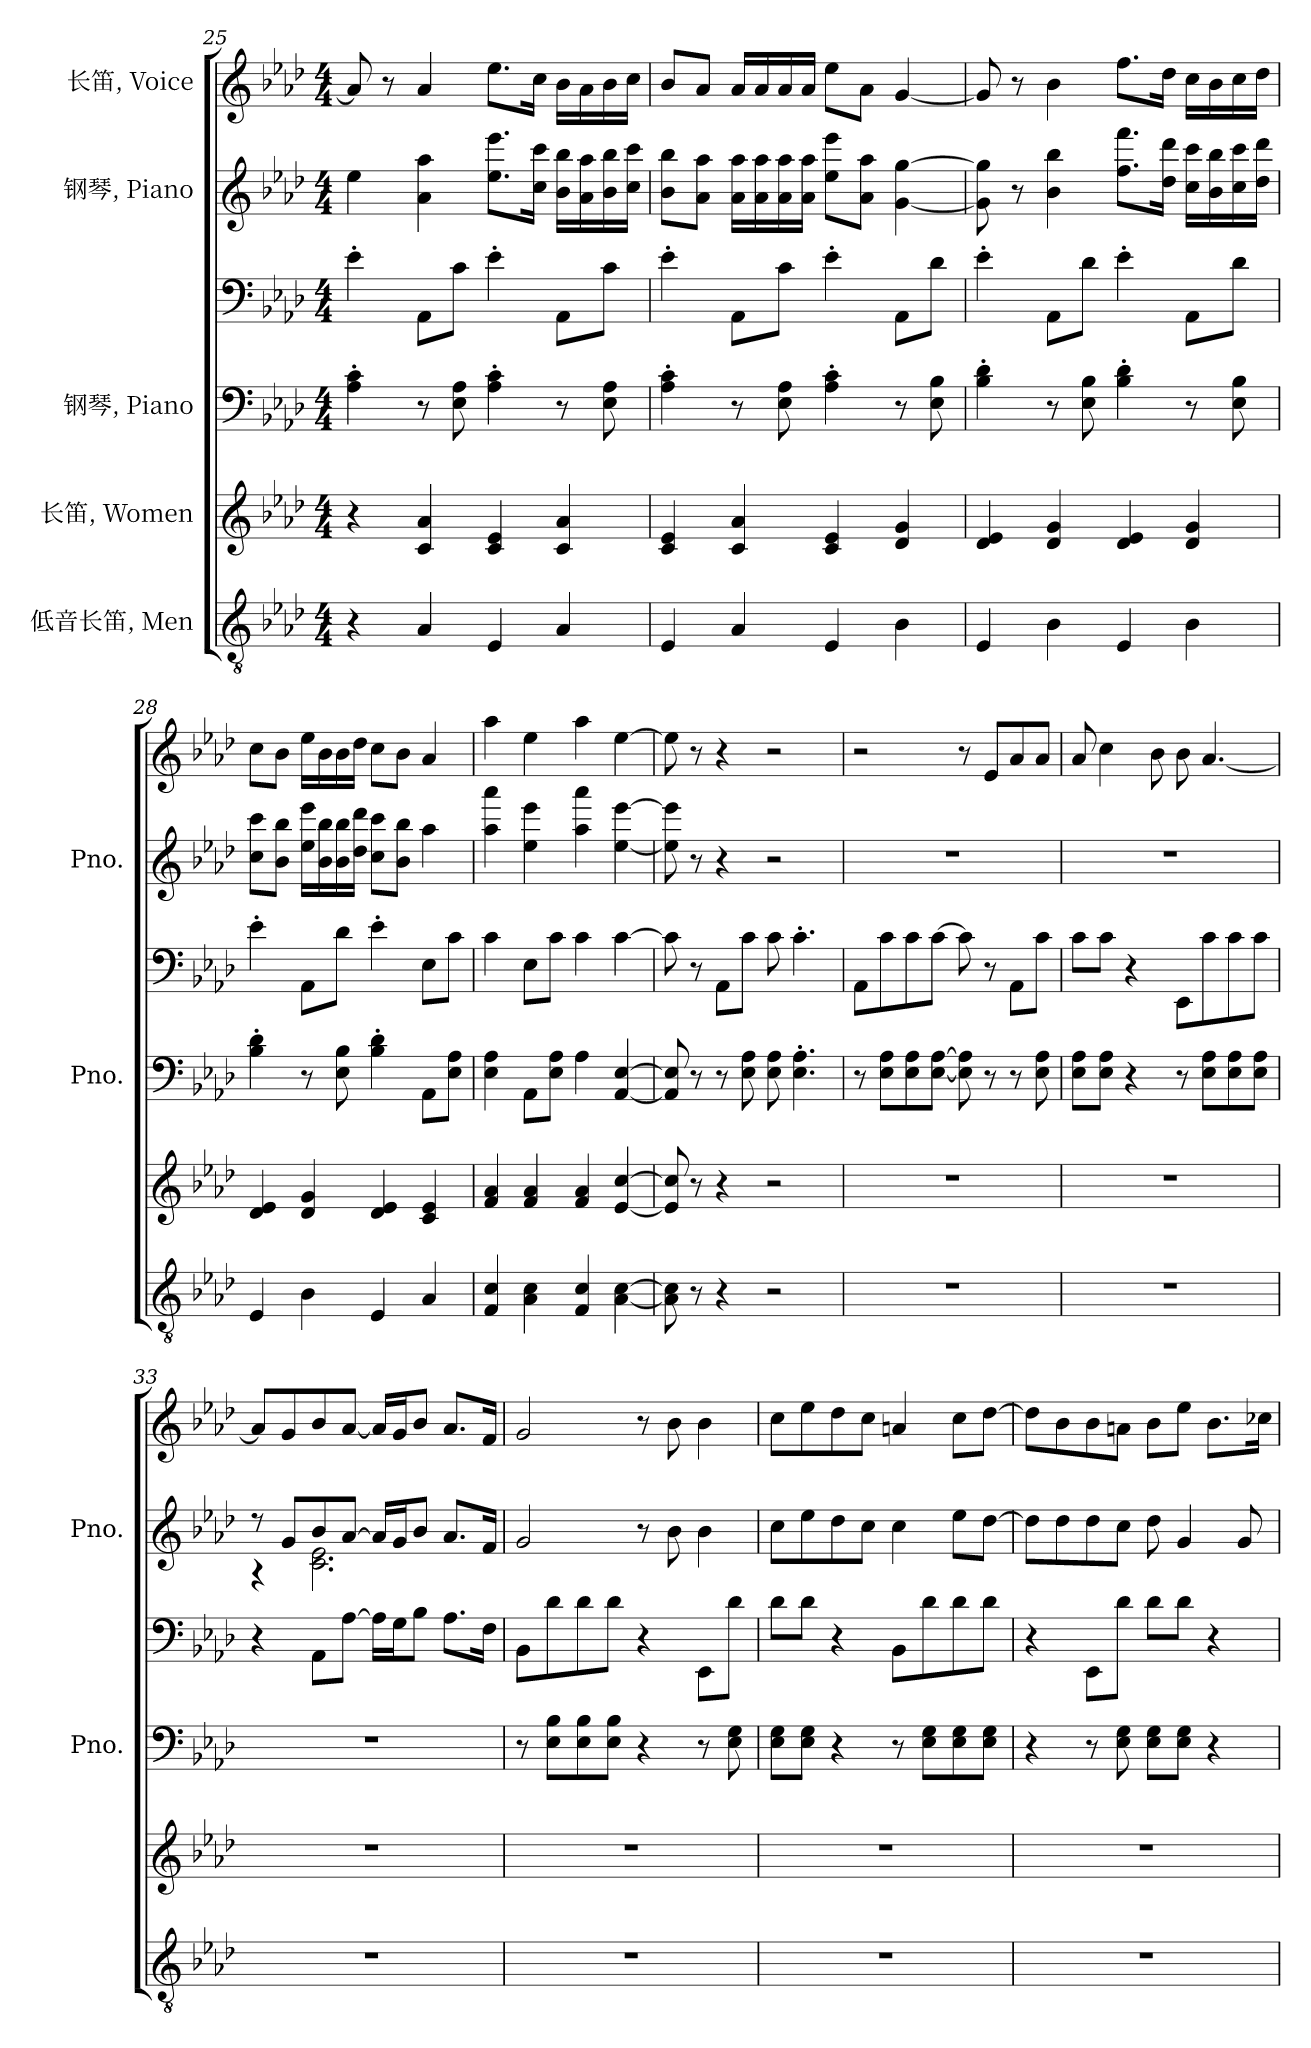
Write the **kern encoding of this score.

**kern	**kern	**kern	**kern	**kern	**kern
*part5	*part4	*part3	*part3	*part2	*part1
*staff6	*staff5	*staff4	*staff3	*staff2	*staff1
*I"低音长笛, Men	*I"长笛, Women	*I"钢琴, Piano	*	*I"钢琴, Piano	*I"长笛, Voice
*	*	*I'Pno.	*	*I'Pno.	*
*clefGv2	*clefG2	*clefF4	*clefF4	*clefG2	*clefG2
*k[b-e-a-d-]	*k[b-e-a-d-]	*k[b-e-a-d-]	*k[b-e-a-d-]	*k[b-e-a-d-]	*k[b-e-a-d-]
*M4/4	*M4/4	*M4/4	*M4/4	*M4/4	*M4/4
=25	=25	=25	=25	=25	=25
4r	4r	4A-\' 4c\'	4e-'\	4ee-\	8a-/]
.	.	.	.	.	8r
4A-/	4c/ 4a-/	8r	8AA-\L	4a-\ 4aa-\	4a-/
.	.	8E-\ 8A-\	8c\J	.	.
4E-/	4c/ 4e-/	4A-\' 4c\'	4e-'\	8.ee-\ 8.eee-\L	8.ee-\L
.	.	.	.	16cc\ 16ccc\Jk	16cc\Jk
4A-/	4c/ 4a-/	8r	8AA-\L	16b-\ 16bb-\LL	16b-\LL
.	.	.	.	16a-\ 16aa-\	16a-\
.	.	8E-\ 8A-\	8c\J	16b-\ 16bb-\	16b-\
.	.	.	.	16cc\ 16ccc\JJ	16cc\JJ
!!LO:LB:g=z
=26	=26	=26	=26	=26	=26
4E-/	4c/ 4e-/	4A-\' 4c\'	4e-'\	8b-\ 8bb-\L	8b-/L
.	.	.	.	8a-\ 8aa-\J	8a-/J
4A-/	4c/ 4a-/	8r	8AA-\L	16a-\ 16aa-\LL	16a-/LL
.	.	.	.	16a-\ 16aa-\	16a-/
.	.	8E-\ 8A-\	8c\J	16a-\ 16aa-\	16a-/
.	.	.	.	16a-\ 16aa-\JJ	16a-/JJ
4E-/	4c/ 4e-/	4A-\' 4c\'	4e-'\	8ee-\ 8eee-\L	8ee-\L
.	.	.	.	8a-\ 8aa-\J	8a-\J
4B-\	4d-/ 4g/	8r	8AA-\L	[4g\ [4gg\	[4g/
.	.	8E-\ 8B-\	8d-\J	.	.
=27	=27	=27	=27	=27	=27
4E-/	4d-/ 4e-/	4B-\' 4d-\'	4e-'\	8g\] 8gg\]	8g/]
.	.	.	.	8r	8r
4B-\	4d-/ 4g/	8r	8AA-\L	4b-\ 4bb-\	4b-\
.	.	8E-\ 8B-\	8d-\J	.	.
4E-/	4d-/ 4e-/	4B-\' 4d-\'	4e-'\	8.ff\ 8.fff\L	8.ff\L
.	.	.	.	16dd-\ 16ddd-\Jk	16dd-\Jk
4B-\	4d-/ 4g/	8r	8AA-\L	16cc\ 16ccc\LL	16cc\LL
.	.	.	.	16b-\ 16bb-\	16b-\
.	.	8E-\ 8B-\	8d-\J	16cc\ 16ccc\	16cc\
.	.	.	.	16dd-\ 16ddd-\JJ	16dd-\JJ
=28	=28	=28	=28	=28	=28
4E-/	4d-/ 4e-/	4B-\' 4d-\'	4e-'\	8cc\ 8ccc\L	8cc\L
.	.	.	.	8b-\ 8bb-\J	8b-\J
4B-\	4d-/ 4g/	8r	8AA-\L	16ee-\ 16eee-\LL	16ee-\LL
.	.	.	.	16b-\ 16bb-\	16b-\
.	.	8E-\ 8B-\	8d-\J	16b-\ 16bb-\	16b-\
.	.	.	.	16dd-\ 16ddd-\JJ	16dd-\JJ
4E-/	4d-/ 4e-/	4B-\' 4d-\'	4e-'\	8cc\ 8ccc\L	8cc\L
.	.	.	.	8b-\ 8bb-\J	8b-\J
*	*	*	*	*	*MM50
4A-/	4c/ 4e-/	8AA-\L	8E-\L	4aa-\	4a-/
.	.	8E-\ 8A-\J	8c\J	.	.
!!LO:PB:g=z
=29	=29	=29	=29	=29	=29
4F/ 4c/	4f/ 4a-/	4E-\ 4A-\	4c\	4aa-\ 4aaa-\	4aa-\
4A-\ 4c\	4f/ 4a-/	8AA-\L	8E-\L	4ee-\ 4eee-\	4ee-\
.	.	8E-\ 8A-\J	8c\J	.	.
4F/ 4c/	4f/ 4a-/	4A-\	4c\	4aa-\ 4aaa-\	4aa-\
*	*	*	*	*	*MM30
[4A-\ [4c\	[4e-/ [4cc/	[4AA-/ [4E-/	[4c\	[4ee-\ [4eee-\	[4ee-\
=30	=30	=30	=30	=30	=30
8A-\] 8c\]	8e-/] 8cc/]	8AA-/] 8E-/]	8c\]	8ee-\] 8eee-\]	8ee-\]
8r	8r	8r	8r	8r	8r
*	*	*	*	*	*MM90
4r	4r	8r	8AA-\L	4r	4r
.	.	8E-\ 8A-\	8c\J	.	.
2r	2r	8E-\ 8A-\	8c\	2r	2r
.	.	4.E-\' 4.A-\'	4.c'\	.	.
=31	=31	=31	=31	=31	=31
1r	1r	8r	8AA-\L	1r	2r
.	.	8E-\ 8A-\L	8c\	.	.
.	.	8E-\ 8A-\	8c\	.	.
.	.	[8E-\ [8A-\J	[8c\J	.	.
.	.	8E-\] 8A-\]	8c\]	.	8r
.	.	8r	8r	.	8e-/L
.	.	8r	8AA-\L	.	8a-/
.	.	8E-\ 8A-\	8c\J	.	8a-/J
=32	=32	=32	=32	=32	=32
1r	1r	8E-\ 8A-\L	8c\L	1r	8a-/
.	.	8E-\ 8A-\J	8c\J	.	4cc\
.	.	4r	4r	.	.
.	.	.	.	.	8b-\
.	.	8r	8EE-\L	.	8b-\
.	.	8E-\ 8A-\L	8c\	.	[4.a-/
.	.	8E-\ 8A-\	8c\	.	.
.	.	8E-\ 8A-\J	8c\J	.	.
!!LO:LB:g=z
=33	=33	=33	=33	=33	=33
*	*	*	*	*^	*
1r	1r	1r	4r	8r	4r	8a-/L]
.	.	.	.	8g/L	.	8g/
.	.	.	8AA-\L	8b-/	2.c\ 2.e-\	8b-/
.	.	.	[8A-\J	[8a-/J	.	[8a-/J
.	.	.	16A-\LL]	16a-/LL]	.	16a-/LL]
.	.	.	16G\J	16g/J	.	16g/J
.	.	.	8B-\J	8b-/J	.	8b-/J
.	.	.	8.A-\L	8.a-/L	.	8.a-/L
.	.	.	16F\Jk	16f/Jk	.	16f/Jk
*	*	*	*	*v	*v	*
=34	=34	=34	=34	=34	=34
1r	1r	8r	8BB-\L	2g/	2g/
.	.	8E-\ 8B-\L	8d-\	.	.
.	.	8E-\ 8B-\	8d-\	.	.
.	.	8E-\ 8B-\J	8d-\J	.	.
.	.	4r	4r	8r	8r
.	.	.	.	8b-\	8b-\
.	.	8r	8EE-\L	4b-\	4b-\
.	.	8E-\ 8G\	8d-\J	.	.
=35	=35	=35	=35	=35	=35
1r	1r	8E-\ 8G\L	8d-\L	8cc\L	8cc\L
.	.	8E-\ 8G\J	8d-\J	8ee-\	8ee-\
.	.	4r	4r	8dd-\	8dd-\
.	.	.	.	8cc\J	8cc\J
.	.	8r	8BB-\L	4cc\	4an/
.	.	8E-\ 8G\L	8d-\	.	.
.	.	8E-\ 8G\	8d-\	8ee-\L	8cc\L
.	.	8E-\ 8G\J	8d-\J	[8dd-\J	[8dd-\J
!!LO:PB:g=z
=36	=36	=36	=36	=36	=36
1r	1r	4r	4r	8dd-\L]	8dd-\L]
.	.	.	.	8dd-\	8b-\
.	.	8r	8EE-\L	8dd-\	8b-\
.	.	8E-\ 8G\	8d-\J	8cc\J	8an\J
.	.	8E-\ 8G\L	8d-\L	8dd-\	8b-\L
.	.	8E-\ 8G\J	8d-\J	4g/	8ee-\J
.	.	4r	4r	.	8.b-\L
.	.	.	.	8g/	.
.	.	.	.	.	16cc-X\Jk
=	=	=	=	=	=
*-	*-	*-	*-	*-	*-
